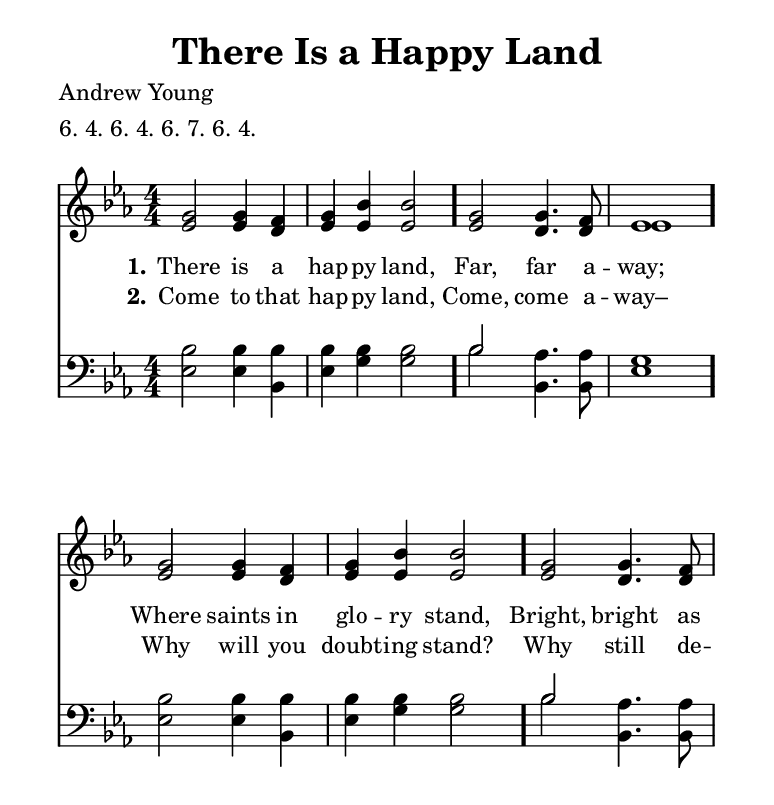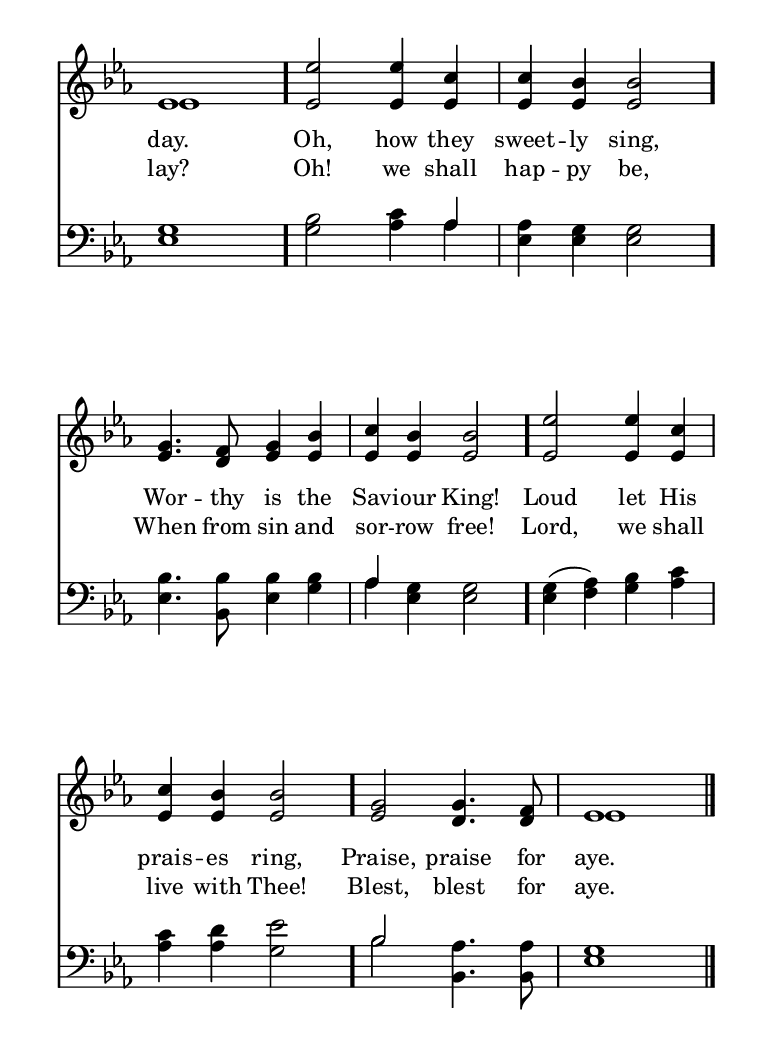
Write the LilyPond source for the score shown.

\include "common/global.ily"
\paper {
  \include "common/paper.ily"
  ragged-bottom = ##t
  systems-per-page = #(cond (is-eogsized 2) (#t #f))
  page-count = #(cond (is-eogsized 2) (#t #f))
  system-count = #(cond (is-eogsized 4) (#t #f))
  system-system-spacing.padding = 11
}

\header{
  %children
  hymnnumber = "361"
  title = "There Is a Happy Land"
  tunename = "Happy Land" % similar to EOG056
  meter = "6. 4. 6. 4. 6. 7. 6. 4."
  poet = "Andrew Young"
  composer = ""
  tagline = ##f
}

global = {
  \include "common/overrides.ily"
  \override Staff.TimeSignature.style = #'numbered
  \time 4/4
  \override Score.MetronomeMark.transparent = ##t % hide all fermata changes too
  \tempo 4=140
  \key ees \major % EOG056 is in `f`
  \autoBeamOff
}

patternAA = { c2     c4 c4 | c4 c4 c2 }
patternAB = { c4. c8 c4 c4 | c4 c4 c2 }
patternAC = { c4( c) c4 c4 | c4 c4 c2 }

patternBA = { c2 c4. c8 | c1 }

notesSoprano = {
\global
\transpose f ees
\relative c'' {

  \changePitch \patternAA { a a g | a c c }
  \changePitch \patternBA { a a g | f }
  \changePitch \patternAA { a a g | a c c }
  \changePitch \patternBA { a a g | f }

  \changePitch \patternAA { f' f d | d c c }
  \changePitch \patternAB { a g a c | d c c }
  \changePitch \patternAA { f f d | d c c }
  \changePitch \patternBA { a a g | f }

  \bar "|."

}
}

notesAlto = {
\global
\transpose f ees
\relative e' {

  \changePitch \patternAA { f f e | f f f }
  \changePitch \patternBA { f e e | f }
  \changePitch \patternAA { f f e | f f f }
  \changePitch \patternBA { f e e | f }

  \changePitch \patternAA { f f f | f f f }
  \changePitch \patternAB { f e f f | f f f }
  \changePitch \patternAA { f f f | f f f }
  \changePitch \patternBA { f e e | f }

}
}

notesTenor = {
\global
\transpose f ees
\relative a {

  \changePitch \patternAA { c c c | c c c }
  \changePitch \patternBA { c bes bes | a }
  \changePitch \patternAA { c c c | c c c }
  \changePitch \patternBA { c bes bes | a }

  \changePitch \patternAA { c d bes | bes a a }
  \changePitch \patternAB { c c c c | bes a a }
  \changePitch \patternAC { a( bes) c d | d e f }
  \changePitch \patternBA { c bes bes | a }

}
}

notesBass = {
\global
\transpose f ees
\relative f {

  \changePitch \patternAA { f f c | f a a }
  \changePitch \patternBA { c c, c | f }
  \changePitch \patternAA { f f c | f a a }
  \changePitch \patternBA { c c, c | f }

  \changePitch \patternAA { a bes bes | f f f }
  \changePitch \patternAB { f c f a | bes f f }
  \changePitch \patternAC { f( g) a bes | bes bes a }
  \changePitch \patternBA { c c, c | f }

}
}

wordsA = \lyricmode {
\set stanza = "1."

There is a hap -- py land, \bar "."
Far, far a -- way; \bar "."
Where saints in glo -- ry stand, \bar "."
Bright, bright as day. \bar "."
Oh, how they sweet -- ly sing, \bar "."
Wor -- thy is the Sav -- iour King! \bar "."
Loud let His prais -- es ring, \bar "."
Praise, praise for aye. \bar "."

}

wordsB = \lyricmode {
\set stanza = "2."

Come to that hap -- py land,
Come, come a -- way–
Why will you doubt -- ing stand?
Why still de -- lay?
Oh! we shall hap -- py be,
When from sin and sor -- row free!
Lord, we shall live with Thee!
Blest, blest for aye.

}

\score {
  \context ChoirStaff <<
    \context Staff = upper <<
      \set Staff.autoBeaming = ##f
      \set ChoirStaff.systemStartDelimiter = #'SystemStartBar
      \set ChoirStaff.printPartCombineTexts = ##f
      \partcombine #'(2 . 9) \notesSoprano \notesAlto
      \context NullVoice = sopranos { \voiceOne << \notesSoprano >> }
      \context Lyrics = one   \lyricsto sopranos \wordsA
      \context Lyrics = two   \lyricsto sopranos \wordsB
    >>
    \context Staff = men <<
      \set Staff.autoBeaming = ##f
      \clef bass
      \set ChoirStaff.printPartCombineTexts = ##f
      \partcombine #'(2 . 9) \notesTenor \notesBass
    >>
  >>
  \layout {
    \include "common/layout.ily"
  }
  \midi{
    \include "common/midi.ily"
  }
}

\version "2.19.49"  % necessary for upgrading to future LilyPond versions.

% vi:set et ts=2 sw=2 ai nocindent syntax=lilypond:
